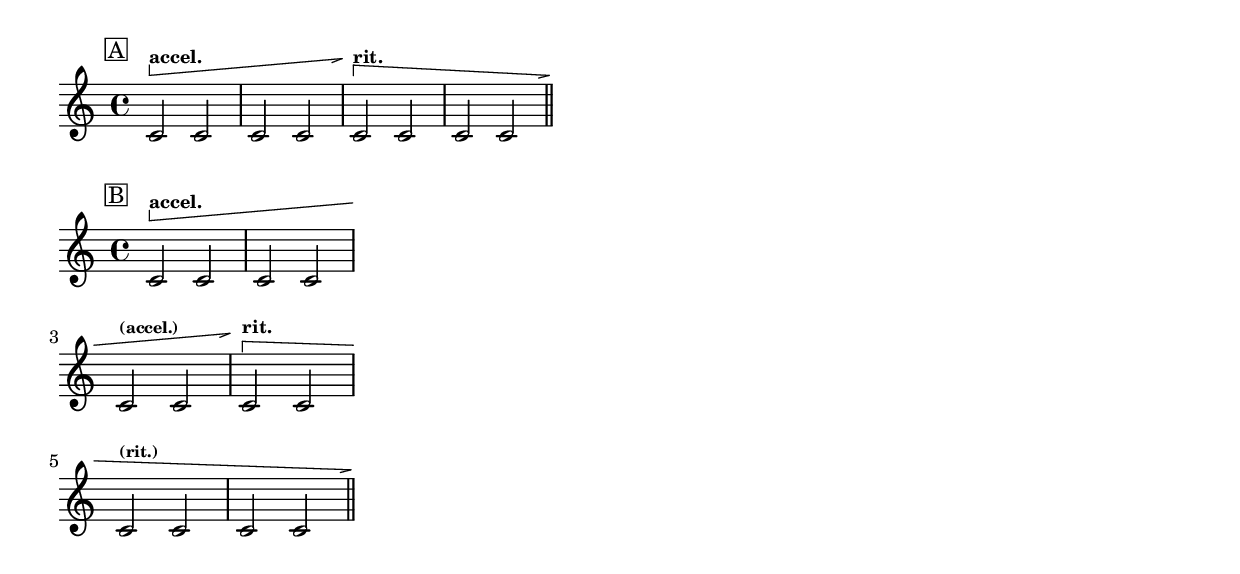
\version "2.24.4"

% freely modified from: https://lsr.di.unimi.it/LSR/Item?id=1168
% as well as http://lsr.di.unimi.it/LSR/Item?id=1023


accelArrow =
#(define-music-function (line_angle) (number?)

   (define x_value (cos (* (/ 3.14159265358979 180) (- 90 line_angle))))
   (define y_value (sin (* (/ 3.14159265358979 180) (- 90 line_angle))))
   #{
     \tweak direction #up
     \tweak style  #'line
     \tweak thickness  #1
     \tweak to-barline ##t
     \tweak rotation #(list line_angle -1 0 )
     \tweak bound-details.left.stencil #ly:text-interface::print
     \tweak bound-details.left.text \markup \postscript
     #(string-append
       "gsave newpath 
0 0 moveto "
       (number->string x_value) " "
       (number->string y_value)
       " rlineto 
stroke 
grestore")
     \tweak bound-details.left-broken.stencil #ly:text-interface::print
     \tweak bound-details.left-broken.text ##f

     \tweak bound-details.right.stencil #ly:text-interface::print
     \tweak bound-details.right.text \markup \postscript
     "newpath 
0 0 moveto 
-1 -0.3 rlineto 
stroke"
     \tweak bound-details.right-broken.stencil #ly:text-interface::print
     \tweak bound-details.right-broken.text ##f
     \tweak font-shape  #'upright
     \tweak bound-details.left.padding  #0
     \tweak bound-details.right.padding  #0
     \tweak breakable ##t
     \tweak after-line-breaking ##t

     \startTextSpan
   #})

rallArrow =
#(define-music-function (line_angle) (number?)

   (define x_value (cos (* (/ 3.14159265358979 180) (- 90 line_angle))))
   (define y_value (sin (* (/ 3.14159265358979 180) (- 90 line_angle))))
   #{
     \tweak direction #up
     \tweak style  #'line
     \tweak thickness  #1
     \tweak to-barline ##t
     \tweak rotation #(list (* -1 line_angle) 1 0 )
     \tweak bound-details.left.stencil #ly:text-interface::print
     \tweak bound-details.left.text \markup \postscript
     #(string-append
       "gsave 
newpath 
0 0 moveto "
       (number->string x_value) " "
       (number->string (* -1 y_value))
       " rlineto 
stroke 
grestore")
     \tweak bound-details.left-broken.stencil #ly:text-interface::print
     \tweak bound-details.left-broken.text ##f

     \tweak bound-details.right.stencil #ly:text-interface::print
     \tweak bound-details.right.text \markup \postscript
     "newpath 
0 0 moveto 
-1 -0.3 rlineto 
stroke"
     \tweak bound-details.right-broken.stencil #ly:text-interface::print
     \tweak bound-details.right-broken.text ##f
     \tweak font-shape  #'upright
     \tweak bound-details.left.padding  #0
     \tweak bound-details.right.padding  #0
     \tweak breakable ##t
     \tweak after-line-breaking ##t

     \startTextSpan
   #})

\score {
  \layout {
    indent = 0
  }
  {
    c'2^\markup{\translate #'(-4 . 2) \box "A"}
    ^\markup {\translate #'(0 . 1.5) \tiny \bold "accel."} \accelArrow #5   c'2
    c'2 \after 2 \stopTextSpan c'2
    c'2 ^\markup {\translate #'(0 . 1.5) \tiny \bold "rit."}  \rallArrow #3   c'2
    c'2 \after 2 \stopTextSpan c'2 \bar "||"
  }
}

\score {
  \layout {
    indent = 0
    line-width = 50
  }
  {
    c'2^\markup{\translate #'(-4 . 2) \box "B"}
    ^\markup {\translate #'(0 . 1.5) \tiny \bold "accel."} \accelArrow #5 c'2
    c'2 c'2
    c'2^\markup {\translate #'(0 . 1.5) \teeny \bold "(accel.)"} \after 2 \stopTextSpan c'2
    c'2 ^\markup {\translate #'(0 . 1.5) \tiny \bold "rit."}  \rallArrow #2 c'2 \break
    c'2^\markup {\translate #'(0 . 1.5) \teeny \bold "(rit.)"} c'2
    c'2 \after 2 \stopTextSpan c'2 \bar "||"
  }
}

%^\markup{\translate #'(0 . 2) \bold "accel."}